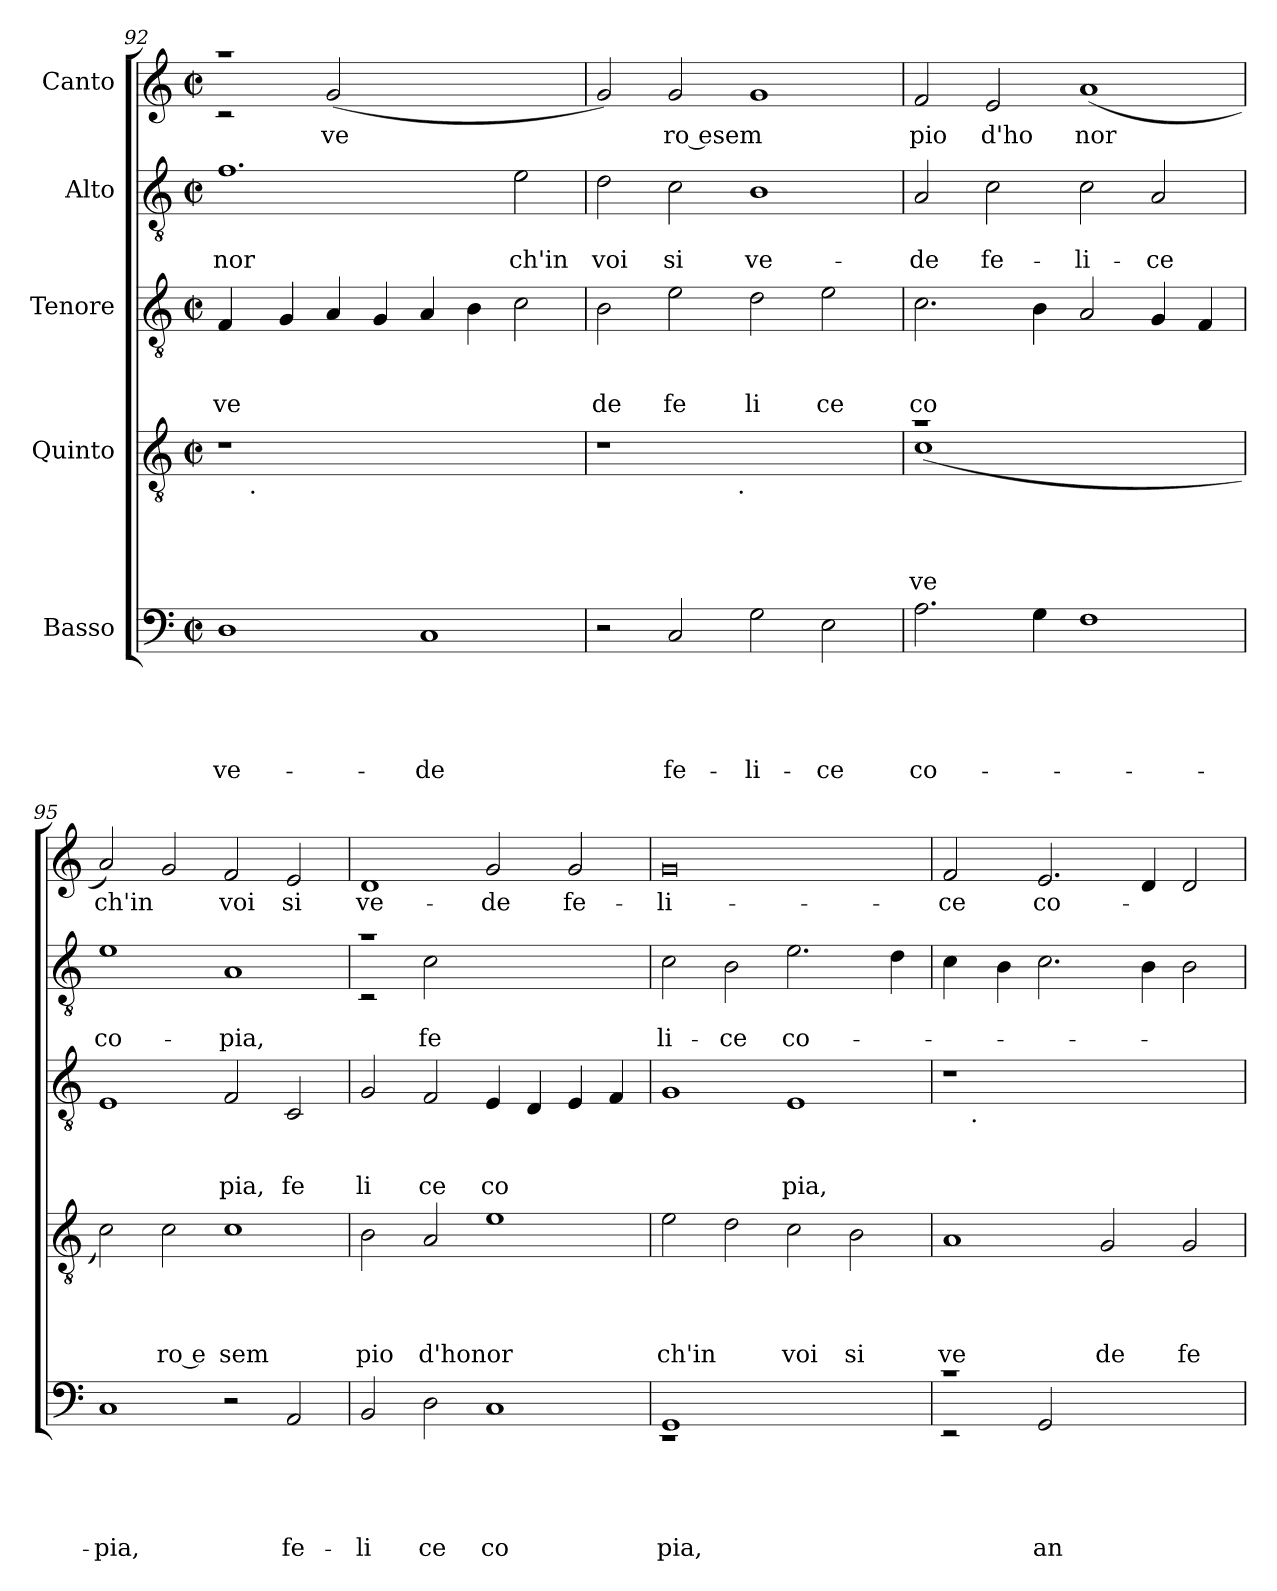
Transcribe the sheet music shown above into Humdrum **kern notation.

**kern	**text	**text	**text	**text	**text	**kern	**text	**text	**text	**text	**kern	**text	**text	**text	**kern	**text	**text	**kern	**text
*part5	*part5	*part5	*part5	*part5	*part5	*part4	*part4	*part4	*part4	*part4	*part3	*part3	*part3	*part3	*part2	*part2	*part2	*part1	*part1
*staff5	*staff5	*staff5	*staff5	*staff5	*staff5	*staff4	*staff4	*staff4	*staff4	*staff4	*staff3	*staff3	*staff3	*staff3	*staff2	*staff2	*staff2	*staff1	*staff1
*I"Basso	*	*	*	*	*	*I"Quinto	*	*	*	*	*I"Tenore	*	*	*	*I"Alto	*	*	*I"Canto	*
*clefF4	*	*	*	*	*	*clefGv2	*	*	*	*	*clefGv2	*	*	*	*clefGv2	*	*	*clefG2	*
*k[]	*	*	*	*	*	*k[]	*	*	*	*	*k[]	*	*	*	*k[]	*	*	*k[]	*
*C:	*	*	*	*	*	*C:	*	*	*	*	*C:	*	*	*	*C:	*	*	*C:	*
*M2/2	*	*	*	*	*	*M2/2	*	*	*	*	*M2/2	*	*	*	*M2/2	*	*	*M2/2	*
*met(c|)	*	*	*	*	*	*met(c|)	*	*	*	*	*met(c|)	*	*	*	*met(c|)	*	*	*met(c|)	*
=92	=92	=92	=92	=92	=92	=92	=92	=92	=92	=92	=92	=92	=92	=92	=92	=92	=92	=92	=92
!	!	!	!	!	!LO:LY:b	!	!	!	!	!	!	!	!	!LO:LY:b	!	!	!LO:LY:b	!	!
*	*	*	*	*	*	*^	*	*	*	*	*	*	*	*	*	*	*	*^	*
1D	.	.	.	.	ve-	1r	8ryy	.	.	.	.	4F/	.	.	ve	1.f	.	-nor	1raa	2rc	.
!	!	!	!	!	!	!	!LO:TX:b:t=.	!	!	!	!	!	!	!	!	!	!	!	!	!	!
.	.	.	.	.	.	.	1...ryy	.	.	.	.	.	.	.	.	.	.	.	.	.	.
.	.	.	.	.	.	.	.	.	.	.	.	4G/	.	.	.	.	.	.	.	.	.
!	!	!	!	!	!	!	!	!	!	!	!	!	!	!	!	!	!	!	!	!	!LO:LY:b
.	.	.	.	.	.	.	.	.	.	.	.	4A/	.	.	.	.	.	.	.	(<2g/	ve
.	.	.	.	.	.	.	.	.	.	.	.	4G/	.	.	.	.	.	.	.	.	.
!	!	!	!	!	!LO:LY:b	!	!	!	!	!	!	!	!	!	!	!	!	!	!	!	!
1C	.	.	.	.	-de	1ryy	.	.	.	.	.	4A/	.	.	.	.	.	.	1ryy	1ryy	.
.	.	.	.	.	.	.	.	.	.	.	.	4B\	.	.	.	.	.	.	.	.	.
!	!	!	!	!	!	!	!	!	!	!	!	!	!	!	!	!	!	!LO:LY:b	!	!	!
.	.	.	.	.	.	.	.	.	.	.	.	2c\	.	.	.	2e\	.	ch'in	.	.	.
*	*	*	*	*	*	*	*	*	*	*	*	*	*	*	*	*	*	*	*v	*v	*
=93	=93	=93	=93	=93	=93	=93	=93	=93	=93	=93	=93	=93	=93	=93	=93	=93	=93	=93	=93	=93
!	!	!	!	!	!	!	!	!	!	!	!	!	!	!	!LO:LY:b	!	!	!LO:LY:b	!	!
2r	.	.	.	.	.	1r	2ryy	.	.	.	.	2B\	.	.	de	2d\	.	voi	2g/)	.
!	!	!	!	!	!LO:LY:b	!	!	!	!	!	!	!	!	!	!LO:LY:b	!	!	!LO:LY:b	!	!LO:LY:b:rj
2C/	.	.	.	.	fe-	.	4...ryy	.	.	.	.	2e\	.	.	fe	2c\	.	si	2g/	ro esem
!	!	!	!	!	!	!	!LO:TX:b:t=.	!	!	!	!	!	!	!	!	!	!	!	!	!
.	.	.	.	.	.	.	1ryy	.	.	.	.	.	.	.	.	.	.	.	.	.
!	!	!	!	!	!LO:LY:b	!	!	!	!	!	!	!	!	!	!LO:LY:b	!	!	!LO:LY:b	!	!
2G\	.	.	.	.	-li-	1ryy	.	.	.	.	.	2d\	.	.	li	1B	.	ve-	1g	.
!	!	!	!	!	!LO:LY:b	!	!	!	!	!	!	!	!	!	!LO:LY:b	!	!	!	!	!
2E\	.	.	.	.	-ce	.	.	.	.	.	.	2e\	.	.	ce	.	.	.	.	.
.	.	.	.	.	.	.	32ryy	.	.	.	.	.	.	.	.	.	.	.	.	.
=94	=94	=94	=94	=94	=94	=94	=94	=94	=94	=94	=94	=94	=94	=94	=94	=94	=94	=94	=94	=94
!	!	!	!	!	!LO:LY:b	!	!	!	!	!	!LO:LY:b	!	!	!	!LO:LY:b	!	!	!LO:LY:b	!	!LO:LY:b
2.A\	.	.	.	.	co-	1ra	(>1c	.	.	.	ve	2.c\	.	.	co	2A/	.	-de	2f/	pio
!	!	!	!	!	!	!	!	!	!	!	!	!	!	!	!	!	!	!LO:LY:b	!	!LO:LY:b
.	.	.	.	.	.	.	.	.	.	.	.	.	.	.	.	2c\	.	fe-	2e/	d'ho
4G\	.	.	.	.	.	.	.	.	.	.	.	4B\	.	.	.	.	.	.	.	.
!	!	!	!	!	!	!	!	!	!	!	!	!	!	!	!	!	!	!LO:LY:b	!	!LO:LY:b
1F	.	.	.	.	.	1ryy	1ryy	.	.	.	.	2A/	.	.	.	2c\	.	-li-	(<1a	nor
!	!	!	!	!	!	!	!	!	!	!	!	!	!	!	!	!	!	!LO:LY:b	!	!
.	.	.	.	.	.	.	.	.	.	.	.	4G/	.	.	.	2A/	.	-ce	.	.
.	.	.	.	.	.	.	.	.	.	.	.	4F/	.	.	.	.	.	.	.	.
*	*	*	*	*	*	*v	*v	*	*	*	*	*	*	*	*	*	*	*	*	*
=95	=95	=95	=95	=95	=95	=95	=95	=95	=95	=95	=95	=95	=95	=95	=95	=95	=95	=95	=95
!	!	!	!	!	!LO:LY:b	!	!	!	!	!	!	!	!	!	!	!	!LO:LY:b	!	!LO:LY:b
1C	.	.	.	.	-pia,	2c\)	.	.	.	.	1E	.	.	.	1e	.	co-	2a/)	ch'in
!	!	!	!	!	!	!	!	!	!	!LO:LY:b:rj	!	!	!	!	!	!	!	!	!
.	.	.	.	.	.	(2c\	.	.	.	ro e	.	.	.	.	.	.	.	2g/	.
!	!	!	!	!	!	!	!	!	!	!LO:LY:b	!	!	!	!LO:LY:b	!	!	!LO:LY:b	!	!LO:LY:b
2r	.	.	.	.	.	1c	.	.	.	sem	2F/	.	.	pia,	1A	.	-pia,	2f/	voi
!	!	!	!	!	!LO:LY:b	!	!	!	!	!	!	!	!	!LO:LY:b	!	!	!	!	!LO:LY:b
2AA/	.	.	.	.	fe-	.	.	.	.	.	2C/	.	.	fe	.	.	.	2e/	si
!!LO:PB:g=z
=96	=96	=96	=96	=96	=96	=96	=96	=96	=96	=96	=96	=96	=96	=96	=96	=96	=96	=96	=96
!	!	!	!	!	!LO:LY:b	!	!	!	!	!LO:LY:b	!	!	!	!LO:LY:b	!	!	!	!	!LO:LY:b
*	*	*	*	*	*	*	*	*	*	*	*	*	*	*	*^	*	*	*	*
2BB/	.	.	.	.	-li	2B\	.	.	.	pio	2G/	.	.	li	1ra	2rC	.	.	1d	ve-
!	!	!	!	!	!LO:LY:b	!	!	!	!	!LO:LY:b	!	!	!	!LO:LY:b	!	!	!	!LO:LY:b	!	!
2D\	.	.	.	.	ce	2A/	.	.	.	d'honor	2F/	.	.	ce	.	2c\	.	fe-	.	.
!	!	!	!	!	!LO:LY:b	!	!	!	!	!	!	!	!	!LO:LY:b	!	!	!	!	!	!LO:LY:b
1C	.	.	.	.	co	1e	.	.	.	.	4E/	.	.	co	1ryy	1ryy	.	.	2g/	-de
.	.	.	.	.	.	.	.	.	.	.	4D/	.	.	.	.	.	.	.	.	.
!	!	!	!	!	!	!	!	!	!	!	!	!	!	!	!	!	!	!	!	!LO:LY:b
.	.	.	.	.	.	.	.	.	.	.	4E/	.	.	.	.	.	.	.	2g/	fe-
.	.	.	.	.	.	.	.	.	.	.	4F/	.	.	.	.	.	.	.	.	.
*	*	*	*	*	*	*	*	*	*	*	*	*	*	*	*v	*v	*	*	*	*
=97	=97	=97	=97	=97	=97	=97	=97	=97	=97	=97	=97	=97	=97	=97	=97	=97	=97	=97	=97
*^	*	*	*	*	*	*	*	*	*	*	*	*	*	*	*	*	*	*	*
!	!LO:N:vis=1	!	!	!	!	!LO:LY:b	!	!	!	!	!LO:LY:b	!	!	!	!	!	!	!LO:LY:b	!	!LO:LY:b
1GG	0rEE	.	.	.	.	pia,	2e\	.	.	.	ch'in	1G	.	.	.	2c\	.	-li-	0g	-li-
!	!	!	!	!	!	!	!	!	!	!	!	!	!	!	!	!	!	!LO:LY:b	!	!
.	.	.	.	.	.	.	2d\	.	.	.	.	.	.	.	.	2B\	.	-ce	.	.
!	!	!	!	!	!	!	!	!	!	!	!LO:LY:b	!	!	!	!LO:LY:b	!	!	!LO:LY:b	!	!
1ryy	.	.	.	.	.	.	2c\	.	.	.	voi	1E	.	.	pia,	2.e\	.	co-	.	.
!	!	!	!	!	!	!	!	!	!	!	!LO:LY:b	!	!	!	!	!	!	!	!	!
.	.	.	.	.	.	.	2B\	.	.	.	si	.	.	.	.	.	.	.	.	.
.	.	.	.	.	.	.	.	.	.	.	.	.	.	.	.	4d\	.	.	.	.
=98	=98	=98	=98	=98	=98	=98	=98	=98	=98	=98	=98	=98	=98	=98	=98	=98	=98	=98	=98	=98
!	!	!	!	!	!	!	!	!	!	!	!LO:LY:b	!	!	!	!	!	!	!	!	!LO:LY:b
*	*	*	*	*	*	*	*	*	*	*	*	*^	*	*	*	*	*	*	*	*
1rc	2rEE	.	.	.	.	.	1A	.	.	.	ve	1r	8ryy	.	.	.	4c\	.	.	2f/	-ce
!	!	!	!	!	!	!	!	!	!	!	!	!	!LO:TX:b:t=.	!	!	!	!	!	!	!	!
.	.	.	.	.	.	.	.	.	.	.	.	.	1...ryy	.	.	.	.	.	.	.	.
.	.	.	.	.	.	.	.	.	.	.	.	.	.	.	.	.	4B\	.	.	.	.
!	!	!	!	!	!	!LO:LY:b	!	!	!	!	!	!	!	!	!	!	!	!	!	!	!LO:LY:b
.	2GG/	.	.	.	.	an	.	.	.	.	.	.	.	.	.	.	2.c\	.	.	2.e/	co-
!	!	!	!	!	!	!	!	!	!	!	!LO:LY:b	!	!	!	!	!	!	!	!	!	!
1ryy	1ryy	.	.	.	.	.	2G/	.	.	.	de	1ryy	.	.	.	.	.	.	.	.	.
.	.	.	.	.	.	.	.	.	.	.	.	.	.	.	.	.	4B\	.	.	4d/	.
!	!	!	!	!	!	!	!	!	!	!	!LO:LY:b	!	!	!	!	!	!	!	!	!	!
.	.	.	.	.	.	.	2G/	.	.	.	fe	.	.	.	.	.	2B\	.	.	2d/	.
*v	*v	*	*	*	*	*	*	*	*	*	*	*v	*v	*	*	*	*	*	*	*	*
=	=	=	=	=	=	=	=	=	=	=	=	=	=	=	=	=	=	=	=
*-	*-	*-	*-	*-	*-	*-	*-	*-	*-	*-	*-	*-	*-	*-	*-	*-	*-	*-	*-
